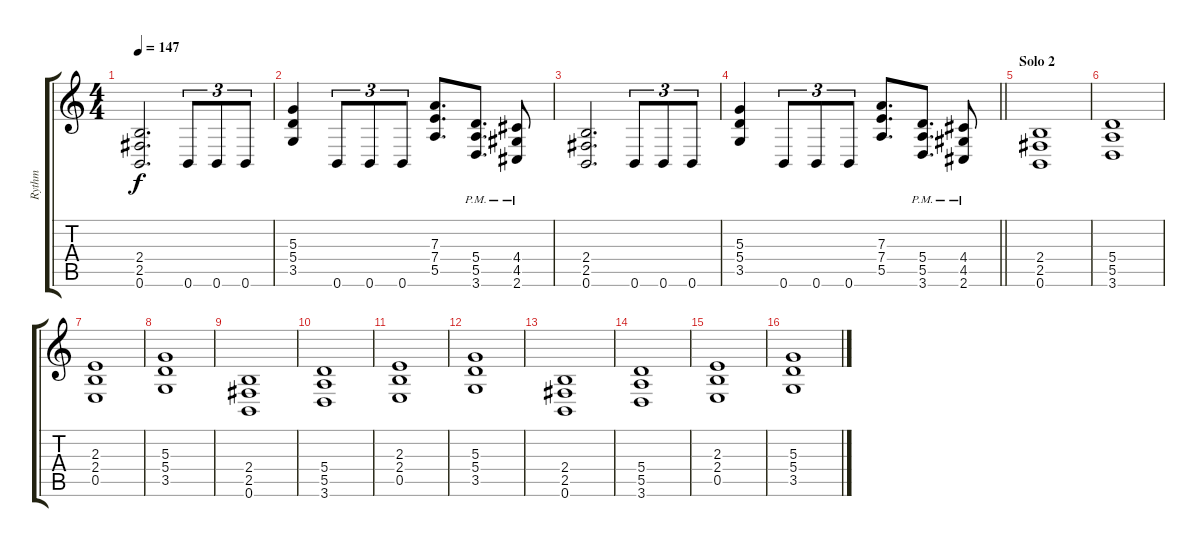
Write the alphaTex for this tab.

\track ("Rythm" "Rythm") {instrument distortionguitar}
\staff {score tabs}
\tuning (B3 Gb3 D3 A2 E2 B1) {hide}
\ts (4 4)
\tempo 147
\clef g2
\ks c
(2.4 2.5 0.6).2{d dy f} 0.6.8{tu (3 2)} 0.6.8{tu (3 2)} 0.6.8{tu (3 2)} |
(5.3 5.4 3.5).4 0.6.8{tu (3 2)} 0.6.8{tu (3 2)} 0.6.8{tu (3 2)} (7.3 7.4 5.5).8{d} (5.4{pm} 5.5{pm} 3.6{pm}).8{d} (4.4{pm} 4.5{pm} 2.6{pm}).8 |
(2.4 2.5 0.6).2{d} 0.6.8{tu (3 2)} 0.6.8{tu (3 2)} 0.6.8{tu (3 2)} |
\barLineRight lightlight
(5.3 5.4 3.5).4 0.6.8{tu (3 2)} 0.6.8{tu (3 2)} 0.6.8{tu (3 2)} (7.3 7.4 5.5).8{d} (5.4{pm} 5.5{pm} 3.6{pm}).8{d} (4.4{pm} 4.5{pm} 2.6{pm}).8 |
\section ("" "Solo 2")
(2.4 2.5 0.6).1 |
(5.4 5.5 3.6).1 |
(2.3 2.4 0.5).1 |
(5.3 5.4 3.5).1 |
(2.4 2.5 0.6).1 |
(5.4 5.5 3.6).1 |
(2.3 2.4 0.5).1 |
(5.3 5.4 3.5).1 |
(2.4 2.5 0.6).1 |
(5.4 5.5 3.6).1 |
(2.3 2.4 0.5).1 |
(5.3 5.4 3.5).1
